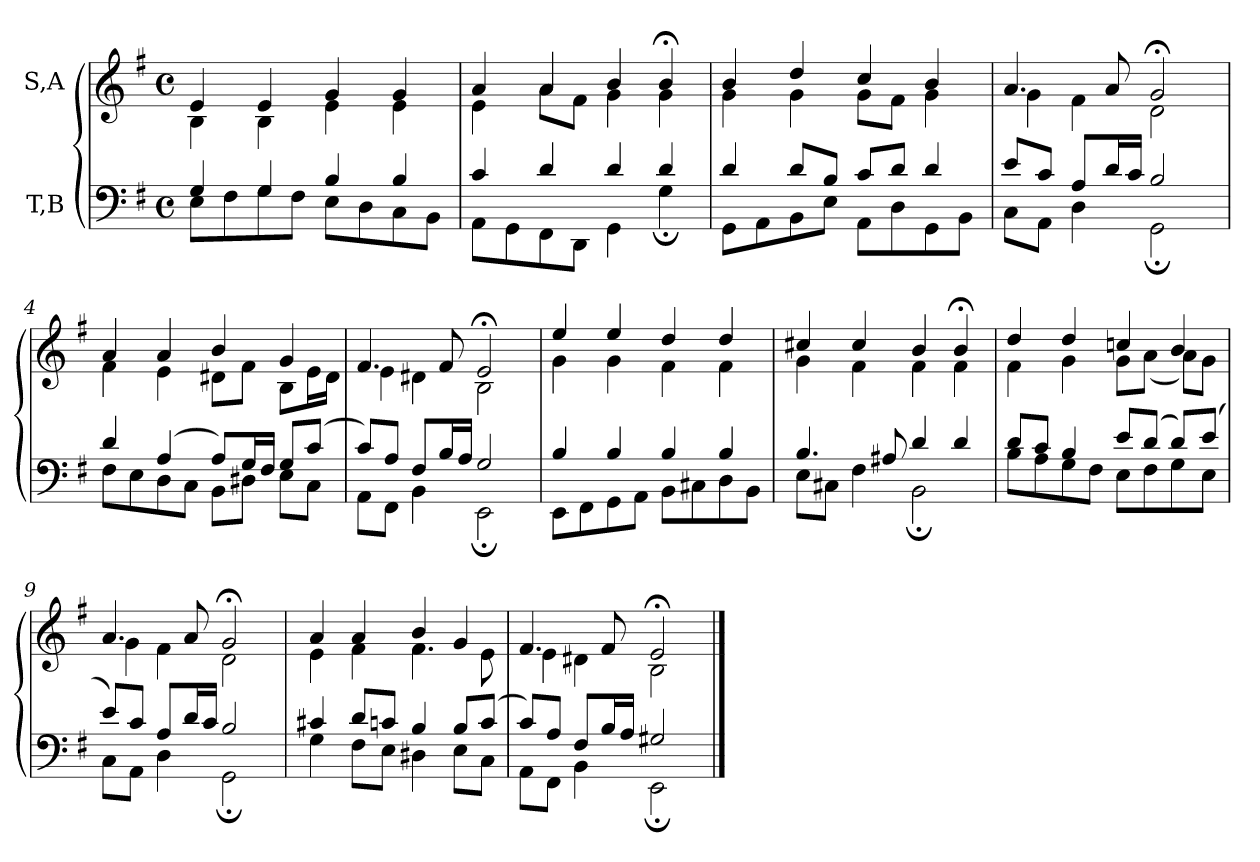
**kern	**kern
*part2	*part1
*staff2	*staff1
*I"T,B	*I"S,A
*clefF4	*clefG2
*k[f#]	*k[f#]
*M4/4	*M4/4
*met(c)	*met(c)
=	=
*^	*^
4G	8EL	4e	4B
.	8F#	.	.
4G	8G	4e	4B
.	8F#J	.	.
4B	8EL	4g	4e
.	8D	.	.
4B	8C	4g	4e
.	8BBJ	.	.
=1	=1	=1	=1
4c	8AAL	4a	4e
.	8GG	.	.
4d	8FF#	4a	8aL
.	8DDJ	.	8f#J
4d	4GG	4b	4g
4d	4G;	4b;<	4g
=2	=2	=2	=2
4d	8GGL	4b	4g
.	8AA	.	.
8dL	8BB	4dd	4g
8BJ	8EJ	.	.
8cL	8AAL	4cc	8gL
8dJ	8D	.	8f#J
4d	8GG	4b	4g
.	8BBJ	.	.
=3	=3	=3	=3
8eL	8CL	4.a	4g
8cJ	8AAJ	.	.
8AL	4D	.	4f#
16dL	.	8a	.
16cJJ	.	.	.
2B	2GG;	2g;<	2d
=4	=4	=4	=4
4d	8F#L	4a	4f#
.	8E	.	.
(>4A	8D	4a	4e
.	8CJ	.	.
8AL)	8BBL	4b	8d#XL
16GL	8D#XJ	.	8f#J
16F#JJ	.	.	.
8GL	8EL	4g	8BL
(>8cJ	8CJ	.	16eL
.	.	.	16d#JJ
=5	=5	=5	=5
8cL)	8AAL	4.f#	4e
8AJ	8FF#J	.	.
8F#L	4BB	.	4d#X
16BL	.	8f#	.
16AJJ	.	.	.
2G	2EE;	2e;<	2B
=6	=6	=6	=6
4B	8EEL	4ee	4g
.	8FF#	.	.
4B	8GG	4ee	4g
.	8AAJ	.	.
4B	8BBL	4dd	4f#
.	8C#X	.	.
4B	8D	4dd	4f#
.	8BBJ	.	.
=7	=7	=7	=7
4.B	8EL	4cc#X	4g
.	8C#XJ	.	.
.	4F#	4cc#	4f#
8A#X	.	.	.
4d	2BB;	4b	4f#
4d	.	4b;<	4f#
=8	=8	=8	=8
8dL	8BL	4dd	4f#
8cJ	8A	.	.
4B	8G	4dd	4g
.	8F#J	.	.
8eL	8EL	4ccn	8gL
(>8dJ	8F#	.	(<8aJ
8dL)	8G	4b	8aL)
(>8eJ	8EJ	.	8gJ
=9	=9	=9	=9
8eL)	8CL	4.a	4g
8cJ	8AAJ	.	.
8AL	4D	.	4f#
16dL	.	8a	.
16cJJ	.	.	.
2B	2GG;	2g;<	2d
=10	=10	=10	=10
4c#X	4G	4a	4e
8dL	8F#L	4a	4f#
8cnJ	8EJ	.	.
4B	4D#X	4b	4.f#
8BL	8EL	4g	.
(>8cJ	8CJ	.	8e
=11	=11	=11	=11
8cL)	8AAL	4.f#	4e
8AJ	8FF#J	.	.
8F#L	4BB	.	4d#X
16BL	.	8f#	.
16AJJ	.	.	.
2G#X	2EE;	2e;<	2B
*v	*v	*	*
*	*v	*v
==	==
*-	*-
